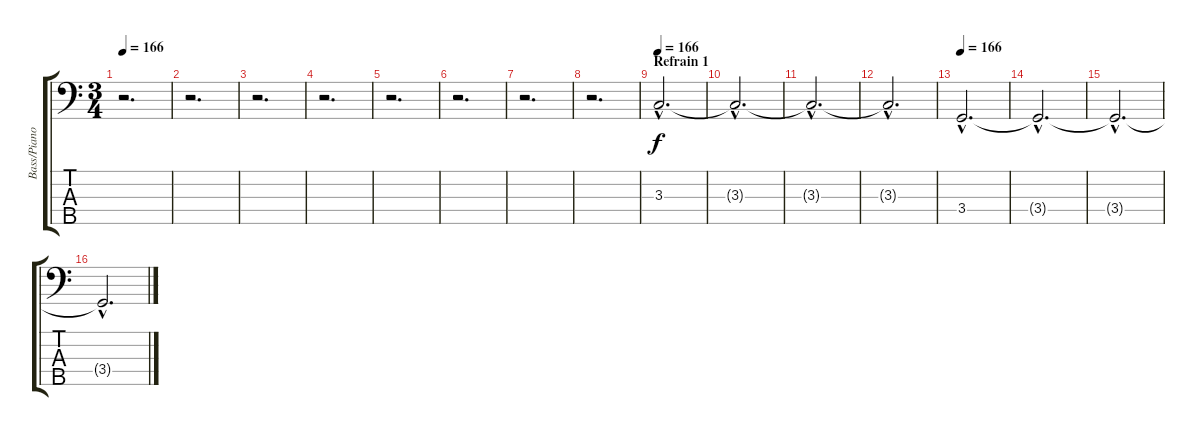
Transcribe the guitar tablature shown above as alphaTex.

\track ("Bass/Piano" "Bass/Piano") {instrument electricbassfinger}
\staff {score tabs}
\tuning (G2 D2 A1 E1 B0) {hide}
\ts (3 4)
\tempo 166
\clef f4
\ks c
r.2{d dy f} |
r.2{d} |
r.2{d} |
r.2{d} |
r.2{d} |
r.2{d} |
r.2{d} |
r.2{d} |
\section ("" "Refrain 1")
\tempo 166
3.3{hac}.2{d} |
3.3{hac t}.2{d} |
3.3{hac t}.2{d} |
3.3{hac t}.2{d} |
\tempo 166
3.4{hac}.2{d} |
3.4{hac t}.2{d} |
3.4{hac t}.2{d} |
3.4{hac t}.2{d}
